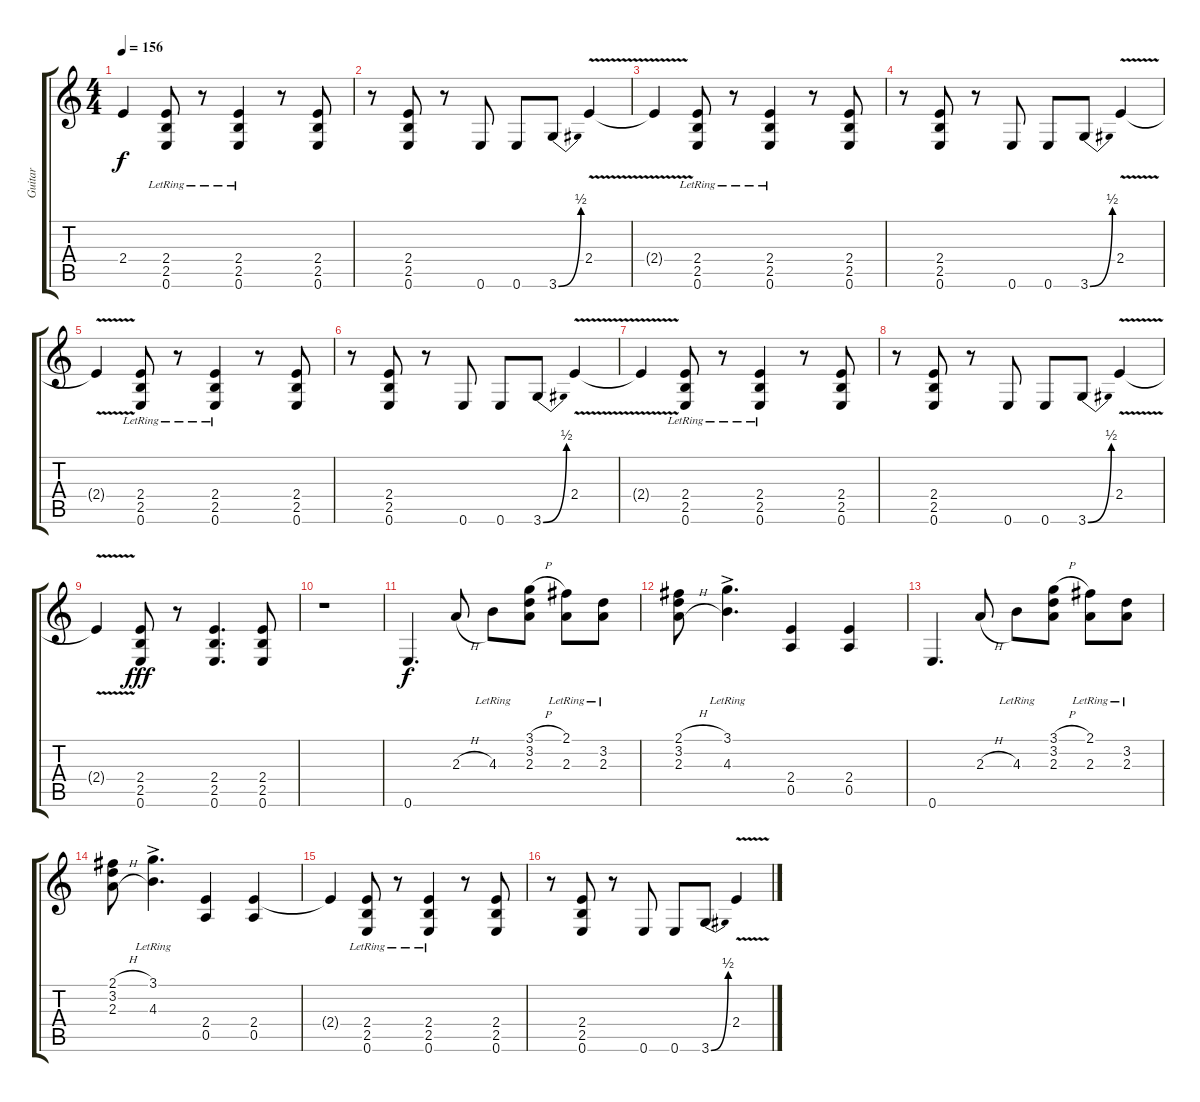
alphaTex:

\track ("Guitar" "Guitar") {instrument overdrivenguitar}
\staff {score tabs}
\tuning (E4 B3 G3 D3 A2 E2) {hide}
\ts (4 4)
\tempo 156
\clef g2
\ks c
2.4{t}.4{dy f} (2.4 2.5{lr} 0.6{lr}).8 r.8 (2.4 2.5{lr} 0.6{lr}).4 r.8 (2.4 2.5 0.6).8 |
r.8 (2.4 2.5 0.6).8 r.8 0.6.8 0.6.8 3.6{be (bend 0 0 60 2)}.8 2.4{v}.4 |
2.4{t}.4 (2.4 2.5{lr} 0.6{lr}).8 r.8 (2.4 2.5{lr} 0.6{lr}).4 r.8 (2.4 2.5 0.6).8 |
r.8 (2.4 2.5 0.6).8 r.8 0.6.8 0.6.8 3.6{be (bend 0 0 60 2)}.8 2.4{v}.4 |
2.4{t}.4 (2.4 2.5{lr} 0.6{lr}).8 r.8 (2.4 2.5{lr} 0.6{lr}).4 r.8 (2.4 2.5 0.6).8 |
r.8 (2.4 2.5 0.6).8 r.8 0.6.8 0.6.8 3.6{be (bend 0 0 60 2)}.8 2.4{v}.4 |
2.4{t}.4 (2.4 2.5{lr} 0.6{lr}).8 r.8 (2.4 2.5{lr} 0.6{lr}).4 r.8 (2.4 2.5 0.6).8 |
r.8 (2.4 2.5 0.6).8 r.8 0.6.8 0.6.8 3.6{be (bend 0 0 60 2)}.8 2.4{v}.4 |
2.4{t}.4 (2.4 2.5 0.6).8{dy fff} r.8 (2.4 2.5 0.6).4{d} (2.4 2.5 0.6).8 |
r.1 |
0.6.4{d dy f} 2.3{h}.8 4.3{lr}.8 (3.1{h} 3.2 2.3).8 (2.1{lr} 2.3{lr}).8 (3.2{lr} 2.3{lr}).8 |
(2.1{h} 3.2 2.3{h}).8 (3.1{ac lr} 4.3{ac lr}).4{d} (2.4 0.5).4 (2.4 0.5).4 |
0.6.4{d} 2.3{h}.8 4.3{lr}.8 (3.1{h} 3.2 2.3).8 (2.1{lr} 2.3{lr}).8 (3.2{lr} 2.3{lr}).8 |
(2.1{h} 3.2 2.3{h}).8 (3.1{ac lr} 4.3{ac lr}).4{d} (2.4 0.5).4 (2.4 0.5).4 |
2.4{t}.4 (2.4 2.5{lr} 0.6{lr}).8 r.8 (2.4 2.5{lr} 0.6{lr}).4 r.8 (2.4 2.5 0.6).8 |
r.8 (2.4 2.5 0.6).8 r.8 0.6.8 0.6.8 3.6{be (bend 0 0 60 2)}.8 2.4{v}.4
